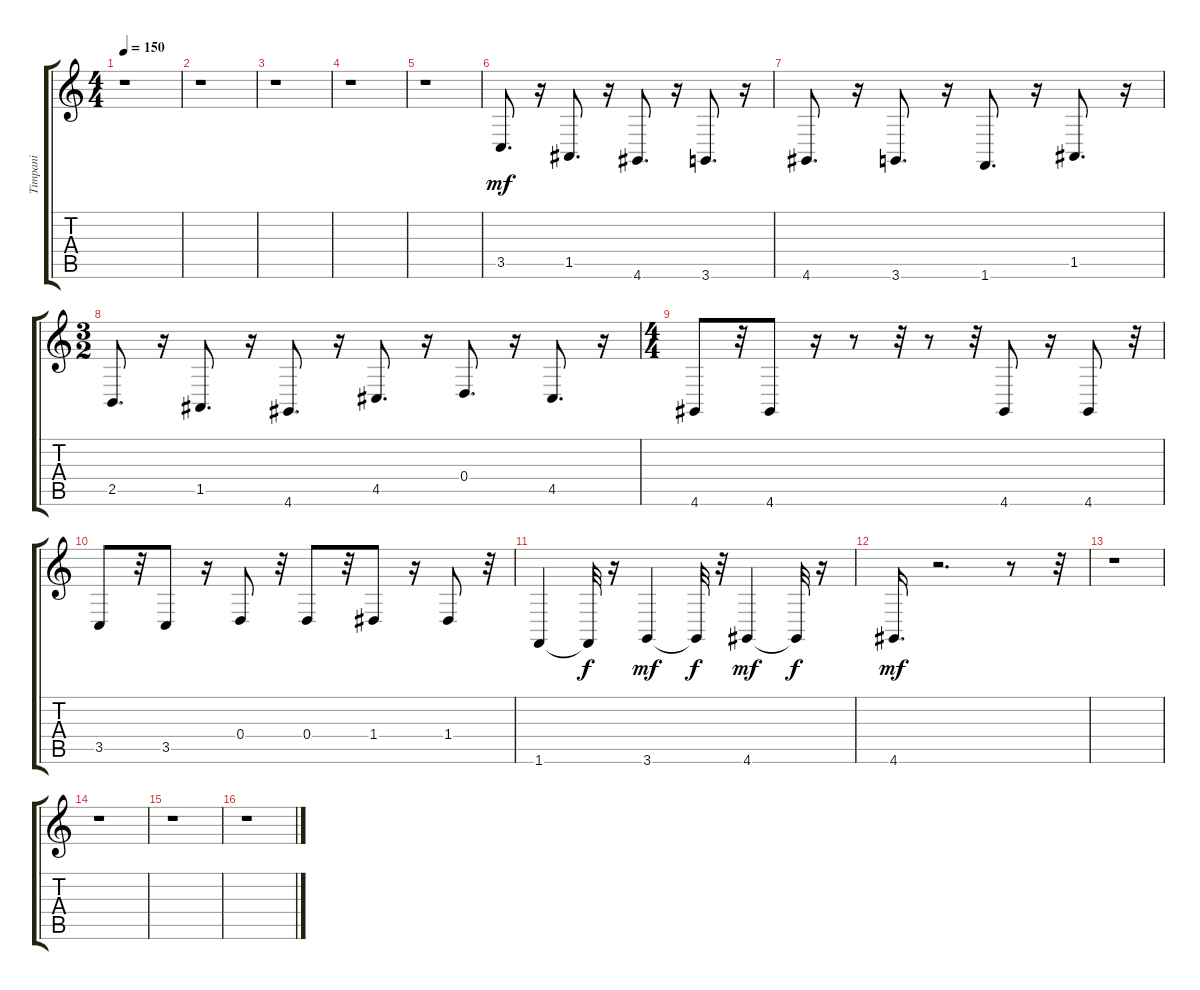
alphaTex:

\track ("Timpani" "Timpani") {instrument timpani}
\staff {score tabs}
\tuning (E4 B3 G3 D3 A2 E2) {hide}
\ts (4 4)
\tempo 150
\clef g2
\ks c
r.1{dy f} |
r.1 |
r.1 |
r.1 |
r.1 |
3.5.8{d dy mf} r.16 1.5.8{d} r.16 4.6.8{d} r.16 3.6.8{d} r.16 |
4.6.8{d} r.16 3.6.8{d} r.16 1.6.8{d} r.16 1.5.8{d} r.16 |
\ts (3 2)
2.5.8{d} r.16 1.5.8{d} r.16 4.6.8{d} r.16 4.5.8{d} r.16 0.4.8{d} r.16 4.5.8{d} r.16 |
\ts (4 4)
4.6.8 r.32 4.6.8 r.16 r.8 r.32 r.8 r.32 4.6.8 r.16 4.6.8 r.32 |
3.5.8 r.32 3.5.8 r.16 0.4.8 r.32 0.4.8 r.32 1.4.8 r.16 1.4.8 r.32 |
1.6.4 1.6{t}.32{dy f} r.16 3.6.4{dy mf} 3.6{t}.32{dy f} r.32 4.6.4{dy mf} 4.6{t}.32{dy f} r.16 |
4.6.16{d dy mf} r.2{d} r.8 r.32 |
r.1 |
r.1 |
r.1 |
r.1
